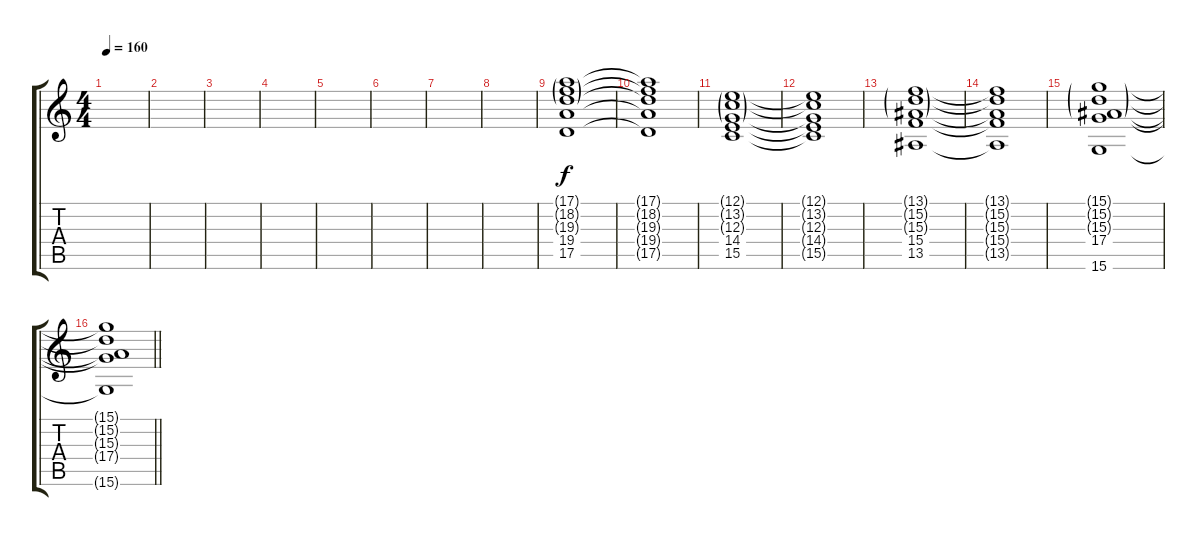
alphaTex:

\track "" {instrument pad4choir}
\staff {score tabs}
\tuning (E4 B3 G3 D3 A2 E2) {hide}
\ts (4 4)
\section ("" "")
\tempo 160
\clef g2
\ks c
|
|
|
|
|
|
|
|
(17.1{g} 18.2{g} 19.3{g} 19.4 17.5).1 |
(17.1{t} 18.2{t} 19.3{t} 19.4{t} 17.5{t}).1 |
(12.1{g} 13.2{g} 12.3{g} 14.4 15.5).1 |
(12.1{t} 13.2{t} 12.3{t} 14.4{t} 15.5{t}).1 |
(13.1{g} 15.2{g} 15.3{g} 15.4 13.5).1 |
(13.1{t} 15.2{t} 15.3{t} 15.4{t} 13.5{t}).1 |
(15.1{g} 15.2{g} 15.3{g} 17.4 15.6).1 |
\barLineRight lightlight
(15.1{t} 15.2{t} 15.3{t} 17.4{t} 15.6{t}).1
